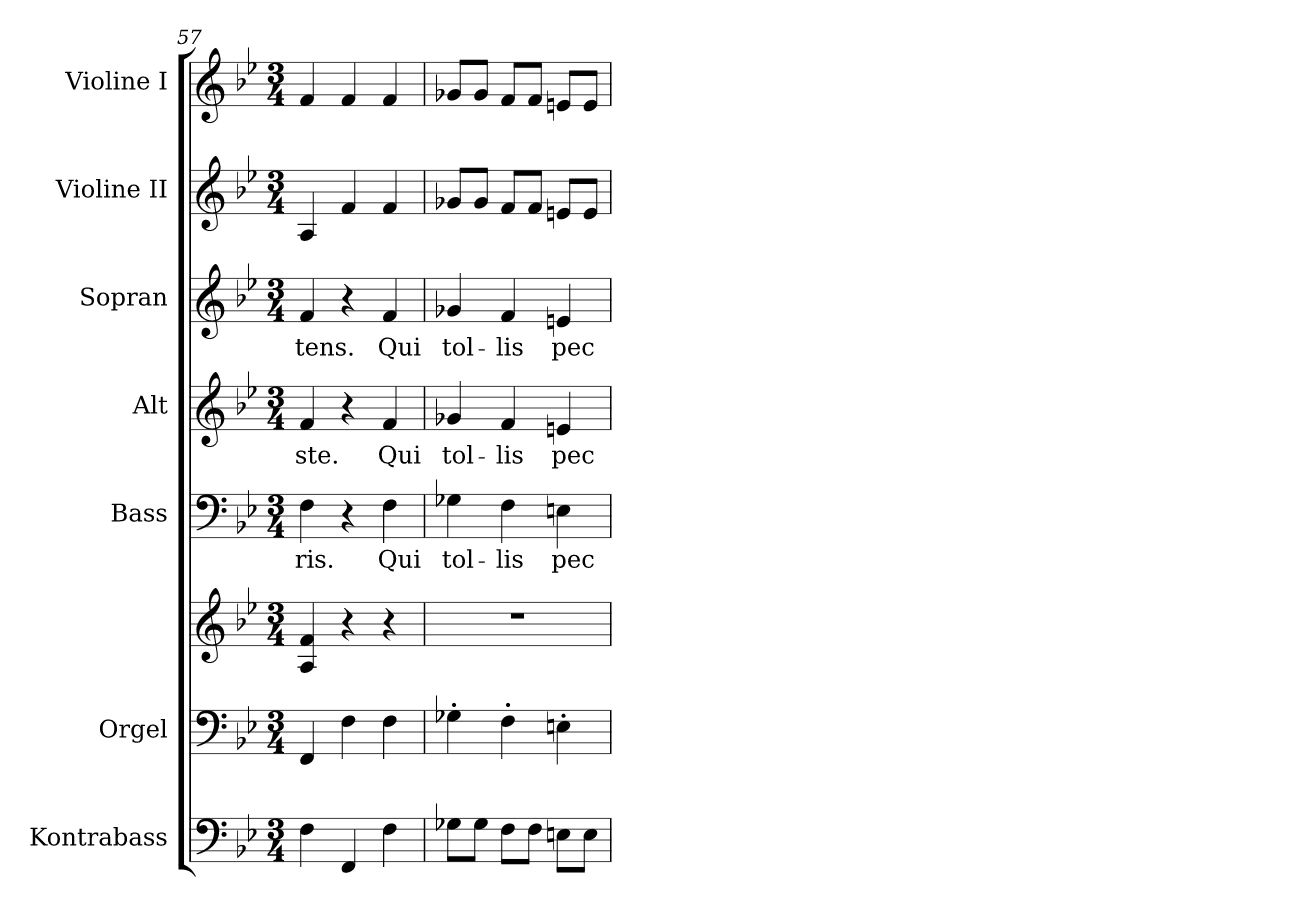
**kern	**kern	**kern	**kern	**text	**kern	**text	**kern	**text	**kern	**kern
*part7	*part6	*part6	*part5	*part5	*part4	*part4	*part3	*part3	*part2	*part1
*staff8	*staff7	*staff6	*staff5	*staff5	*staff4	*staff4	*staff3	*staff3	*staff2	*staff1
*I"Kontrabass	*I"Orgel	*	*I"Bass	*	*I"Alt	*	*I"Sopran	*	*I"Violine II	*I"Violine I
*I'Kb.	*I'Org.	*	*I'B	*	*I'A	*	*I'S	*	*I'Vl. II	*I'Vl. I
!!LO:PB:g=z
*clefF4	*clefF4	*clefG2	*clefF4	*	*clefG2	*	*clefG2	*	*clefG2	*clefG2
*ITrd7c12	*	*	*	*	*	*	*	*	*	*
*k[b-e-]	*k[b-e-]	*k[b-e-]	*k[b-e-]	*	*k[b-e-]	*	*k[b-e-]	*	*k[b-e-]	*k[b-e-]
*B-:	*B-:	*B-:	*B-:	*	*B-:	*	*B-:	*	*B-:	*B-:
*M3/4	*M3/4	*M3/4	*M3/4	*	*M3/4	*	*M3/4	*	*M3/4	*M3/4
=57	=57	=57	=57	=57	=57	=57	=57	=57	=57	=57
!	!	!	!	!LO:LY:b	!	!LO:LY:b	!	!LO:LY:b	!	!
4FF\	4FF/	4A/ 4f/	4F\	-ris.	4f/	-ste.	4f/	-tens.	4A/	4f/
4FFF/	4F\	4r	4r	.	4r	.	4r	.	4f/	4f/
!	!	!	!	!LO:LY:b	!	!LO:LY:b	!	!LO:LY:b	!	!
4FF\	4F\	4r	4F\	Qui	4f/	Qui	4f/	Qui	4f/	4f/
=58	=58	=58	=58	=58	=58	=58	=58	=58	=58	=58
!	!	!	!	!LO:LY:b	!	!LO:LY:b	!	!LO:LY:b	!	!
8GG-X\L	4G-X'>\	2.r	4G-X\	tol-	4g-X/	tol-	4g-X/	tol-	8g-X/L	8g-X/L
8GG-\J	.	.	.	.	.	.	.	.	8g-/J	8g-/J
!	!	!	!	!LO:LY:b	!	!LO:LY:b	!	!LO:LY:b	!	!
8FF\L	4F'>\	.	4F\	-lis	4f/	-lis	4f/	-lis	8f/L	8f/L
8FF\J	.	.	.	.	.	.	.	.	8f/J	8f/J
!	!	!	!	!LO:LY:b	!	!LO:LY:b	!	!LO:LY:b	!	!
8EEn\L	4En'>\	.	4En\	pec-	4en/	pec-	4en/	pec-	8en/L	8en/L
8EE\J	.	.	.	.	.	.	.	.	8e/J	8e/J
=	=	=	=	=	=	=	=	=	=	=
*-	*-	*-	*-	*-	*-	*-	*-	*-	*-	*-
